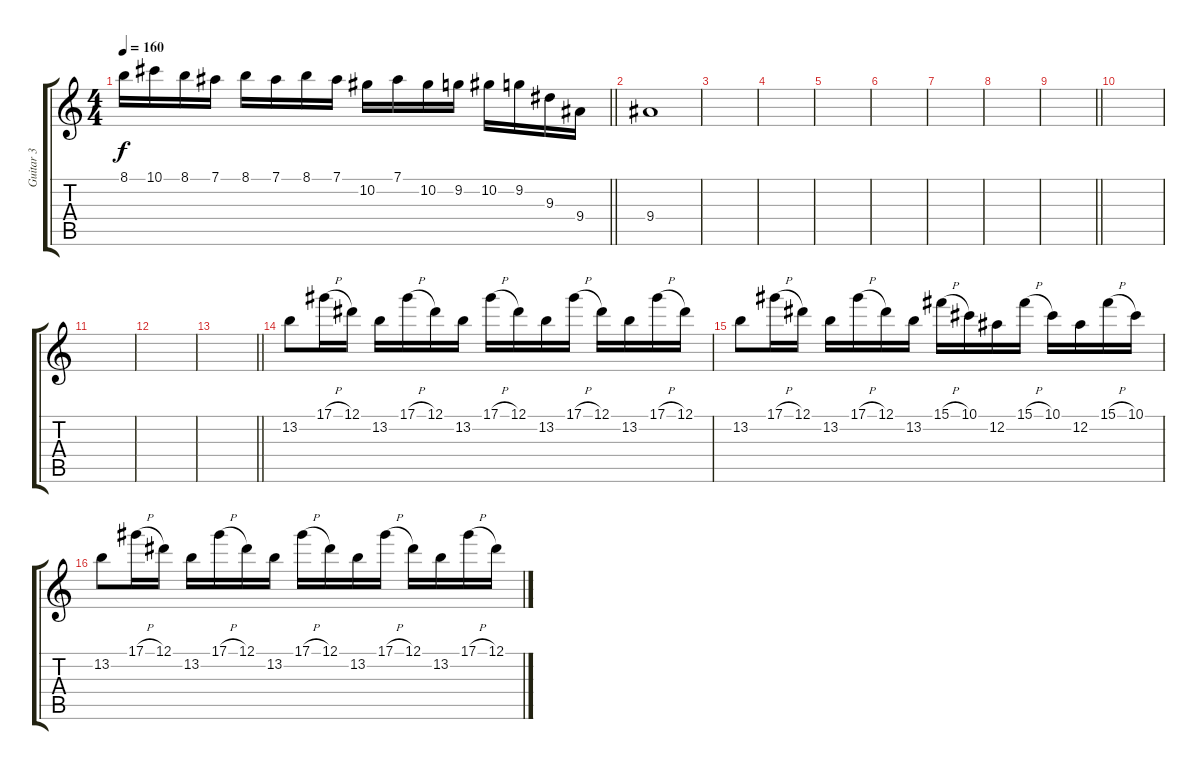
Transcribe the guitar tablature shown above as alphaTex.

\track ("Guitar 3" "Guitar 3") {instrument distortionguitar}
\staff {score tabs}
\tuning (Eb4 Bb3 Gb3 Db3 Ab2 Eb2) {hide}
\ts (4 4)
\tempo 160
\clef g2
\barLineRight lightlight
\ks c
8.1.16{dy f} 10.1.16 8.1.16 7.1.16 8.1.16 7.1.16 8.1.16 7.1.16 10.2.16 7.1.16 10.2.16 9.2.16 10.2.16 9.2.16 9.3.16 9.4.16 |
9.4.1 |
|
|
|
|
|
|
\barLineRight lightlight
|
|
|
|
\barLineRight lightlight
|
13.2.8 17.1{h}.16 12.1.16 13.2.16 17.1{h}.16 12.1.16 13.2.16 17.1{h}.16 12.1.16 13.2.16 17.1{h}.16 12.1.16 13.2.16 17.1{h}.16 12.1.16 |
13.2.8 17.1{h}.16 12.1.16 13.2.16 17.1{h}.16 12.1.16 13.2.16 15.1{h}.16 10.1.16 12.2.16 15.1{h}.16 10.1.16 12.2.16 15.1{h}.16 10.1.16 |
13.2.8 17.1{h}.16 12.1.16 13.2.16 17.1{h}.16 12.1.16 13.2.16 17.1{h}.16 12.1.16 13.2.16 17.1{h}.16 12.1.16 13.2.16 17.1{h}.16 12.1.16
